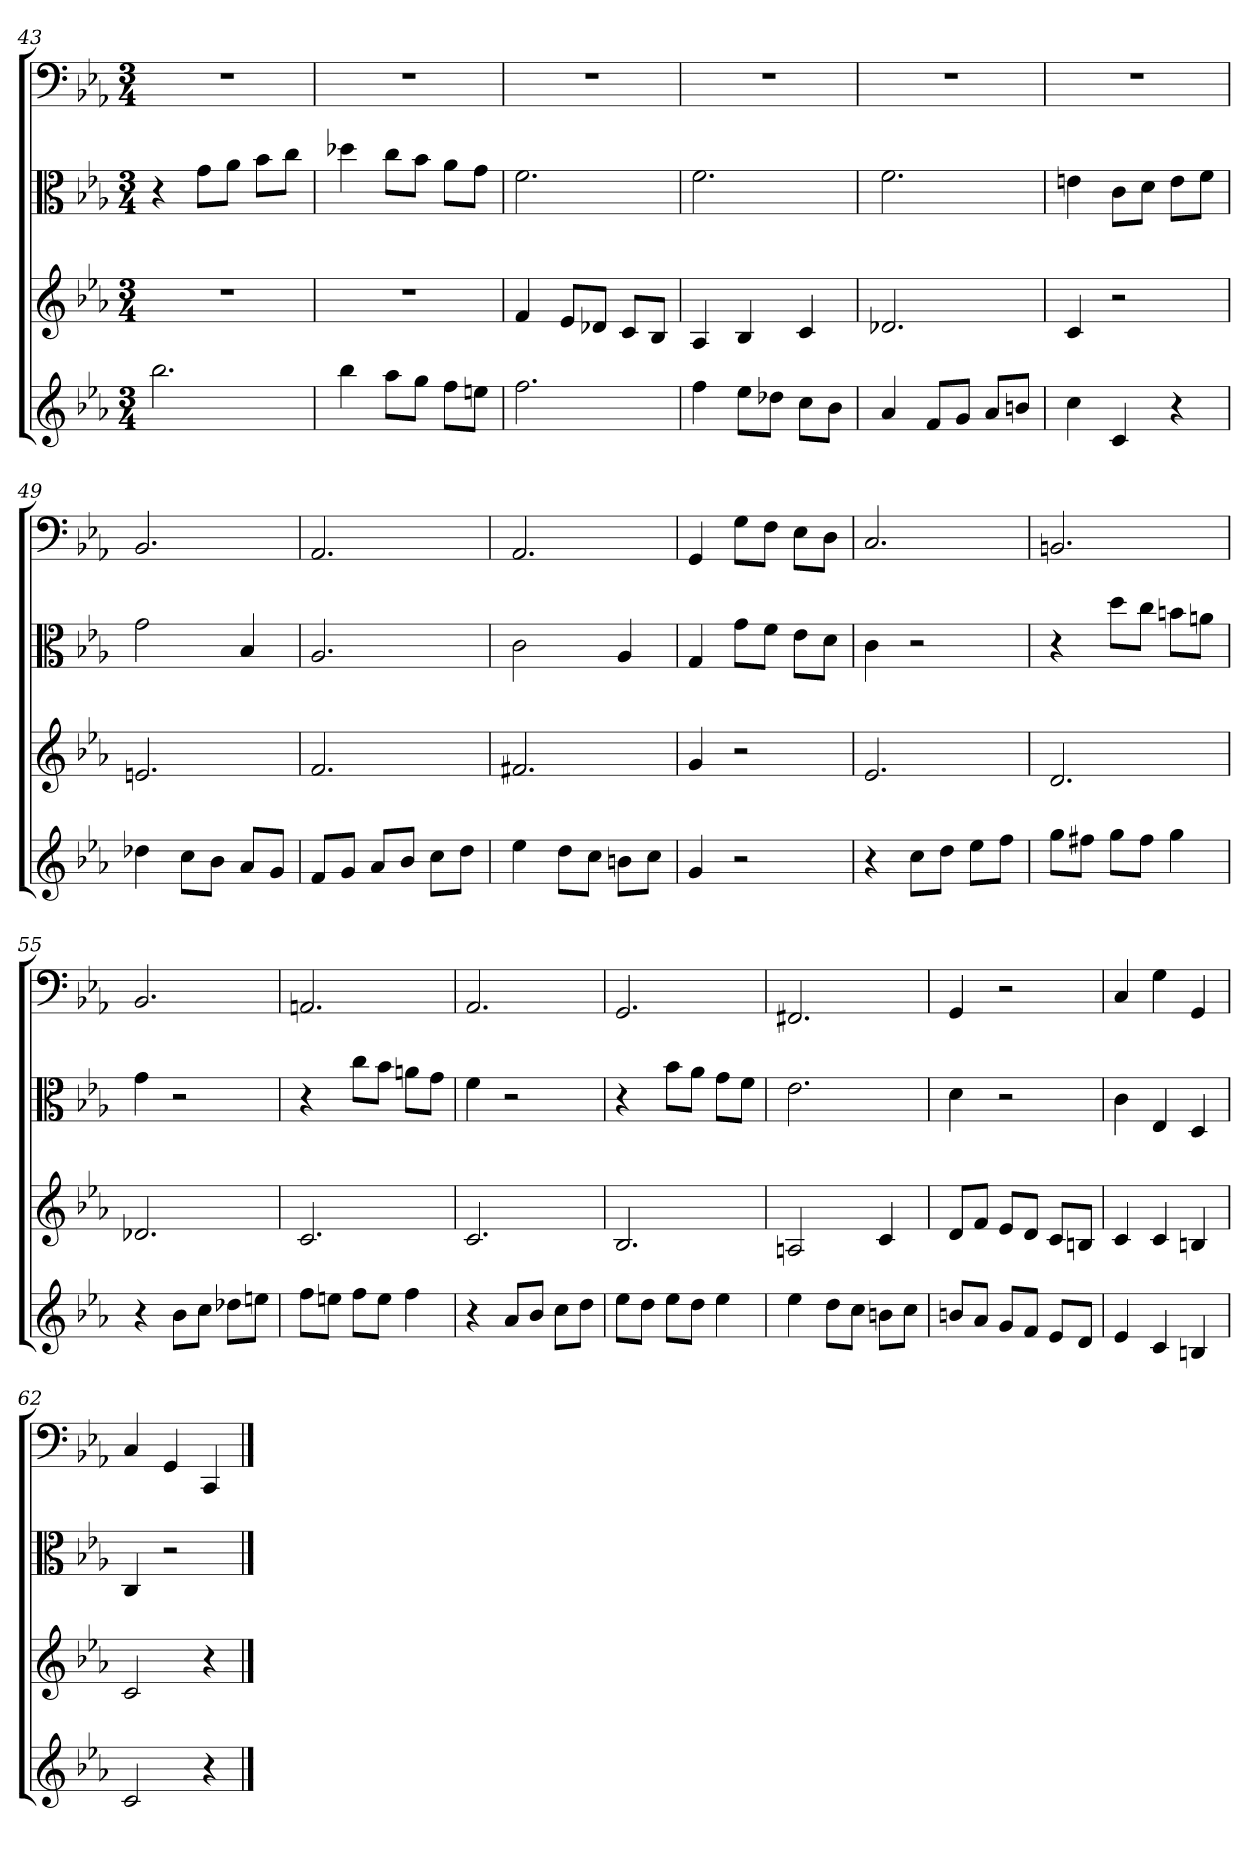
**kern	**kern	**kern	**kern
*part4	*part3	*part2	*part1
*staff4	*staff3	*staff2	*staff1
*	*	*clefC3	*clefF4
*k[b-e-a-]	*k[b-e-a-]	*k[b-e-a-]	*k[b-e-a-]
*E-:	*E-:	*E-:	*E-:
*M3/4	*M3/4	*M3/4	*M3/4
=43	=43	=43	=43
2.bb-	2.r	4r	2.r
.	.	8g\L	.
.	.	8a-\J	.
.	.	8b-\L	.
.	.	8cc\J	.
=44	=44	=44	=44
4bb-	2.r	4dd-X	2.r
8aa-L	.	8cc\L	.
8ggJ	.	8b-\J	.
8ffL	.	8a-\L	.
8eenJ	.	8g\J	.
=45	=45	=45	=45
2.ff	4f	2.f	2.r
.	8e-L	.	.
.	8d-XJ	.	.
.	8cL	.	.
.	8B-J	.	.
=46	=46	=46	=46
4ff	4A-	2.f	2.r
8ee-L	4B-	.	.
8dd-XJ	.	.	.
8ccL	4c	.	.
8b-J	.	.	.
=47	=47	=47	=47
4a-	2.d-X	2.f	2.r
8fL	.	.	.
8gJ	.	.	.
8a-L	.	.	.
8bnJ	.	.	.
=48	=48	=48	=48
4cc	4c	4en	2.r
4c	2r	8c\L	.
.	.	8d\J	.
4r	.	8e\L	.
.	.	8f\J	.
=49	=49	=49	=49
4dd-X	2.en	2g	2.BB-
8ccL	.	.	.
8b-J	.	.	.
8a-L	.	4B-	.
8gJ	.	.	.
=50	=50	=50	=50
8fL	2.f	2.A-	2.AA-
8gJ	.	.	.
8a-L	.	.	.
8b-J	.	.	.
8ccL	.	.	.
8ddJ	.	.	.
=51	=51	=51	=51
4ee-	2.f#X	2c	2.AA-
8ddL	.	.	.
8ccJ	.	.	.
8bnL	.	4A-	.
8ccJ	.	.	.
=52	=52	=52	=52
4g	4g	4G	4GG
2r	2r	8g\L	8G\L
.	.	8f\J	8F\J
.	.	8e-\L	8E-\L
.	.	8d\J	8D\J
=53	=53	=53	=53
4r	2.e-	4c	2.C
8ccL	.	2r	.
8ddJ	.	.	.
8ee-L	.	.	.
8ffJ	.	.	.
=54	=54	=54	=54
8ggL	2.d	4r	2.BBn
8ff#XJ	.	.	.
8ggL	.	8dd\L	.
8ff#J	.	8cc\J	.
4gg	.	8bn\L	.
.	.	8an\J	.
=55	=55	=55	=55
4r	2.d-X	4g	2.BB-
8b-L	.	2r	.
8ccJ	.	.	.
8dd-XL	.	.	.
8eenJ	.	.	.
=56	=56	=56	=56
8ffL	2.c	4r	2.AAn
8eenJ	.	.	.
8ffL	.	8cc\L	.
8eeJ	.	8b-\J	.
4ff	.	8an\L	.
.	.	8g\J	.
=57	=57	=57	=57
4r	2.c	4f	2.AA-
8a-L	.	2r	.
8b-J	.	.	.
8ccL	.	.	.
8ddJ	.	.	.
=58	=58	=58	=58
8ee-L	2.B-	4r	2.GG
8ddJ	.	.	.
8ee-L	.	8b-\L	.
8ddJ	.	8a-\J	.
4ee-	.	8g\L	.
.	.	8f\J	.
=59	=59	=59	=59
4ee-	2An	2.e-	2.FF#X
8ddL	.	.	.
8ccJ	.	.	.
8bnL	4c	.	.
8ccJ	.	.	.
=60	=60	=60	=60
8bnL	8dL	4d	4GG
8a-J	8fJ	.	.
8gL	8e-L	2r	2r
8fJ	8dJ	.	.
8e-L	8cL	.	.
8dJ	8BnJ	.	.
=61	=61	=61	=61
4e-	4c	4c	4C
4c	4c	4E-	4G
4Bn	4Bn	4D	4GG
=62	=62	=62	=62
2c	2c	4C	4C
.	.	2r	4GG
4r	4r	.	4CC
==	==	==	==
*-	*-	*-	*-
